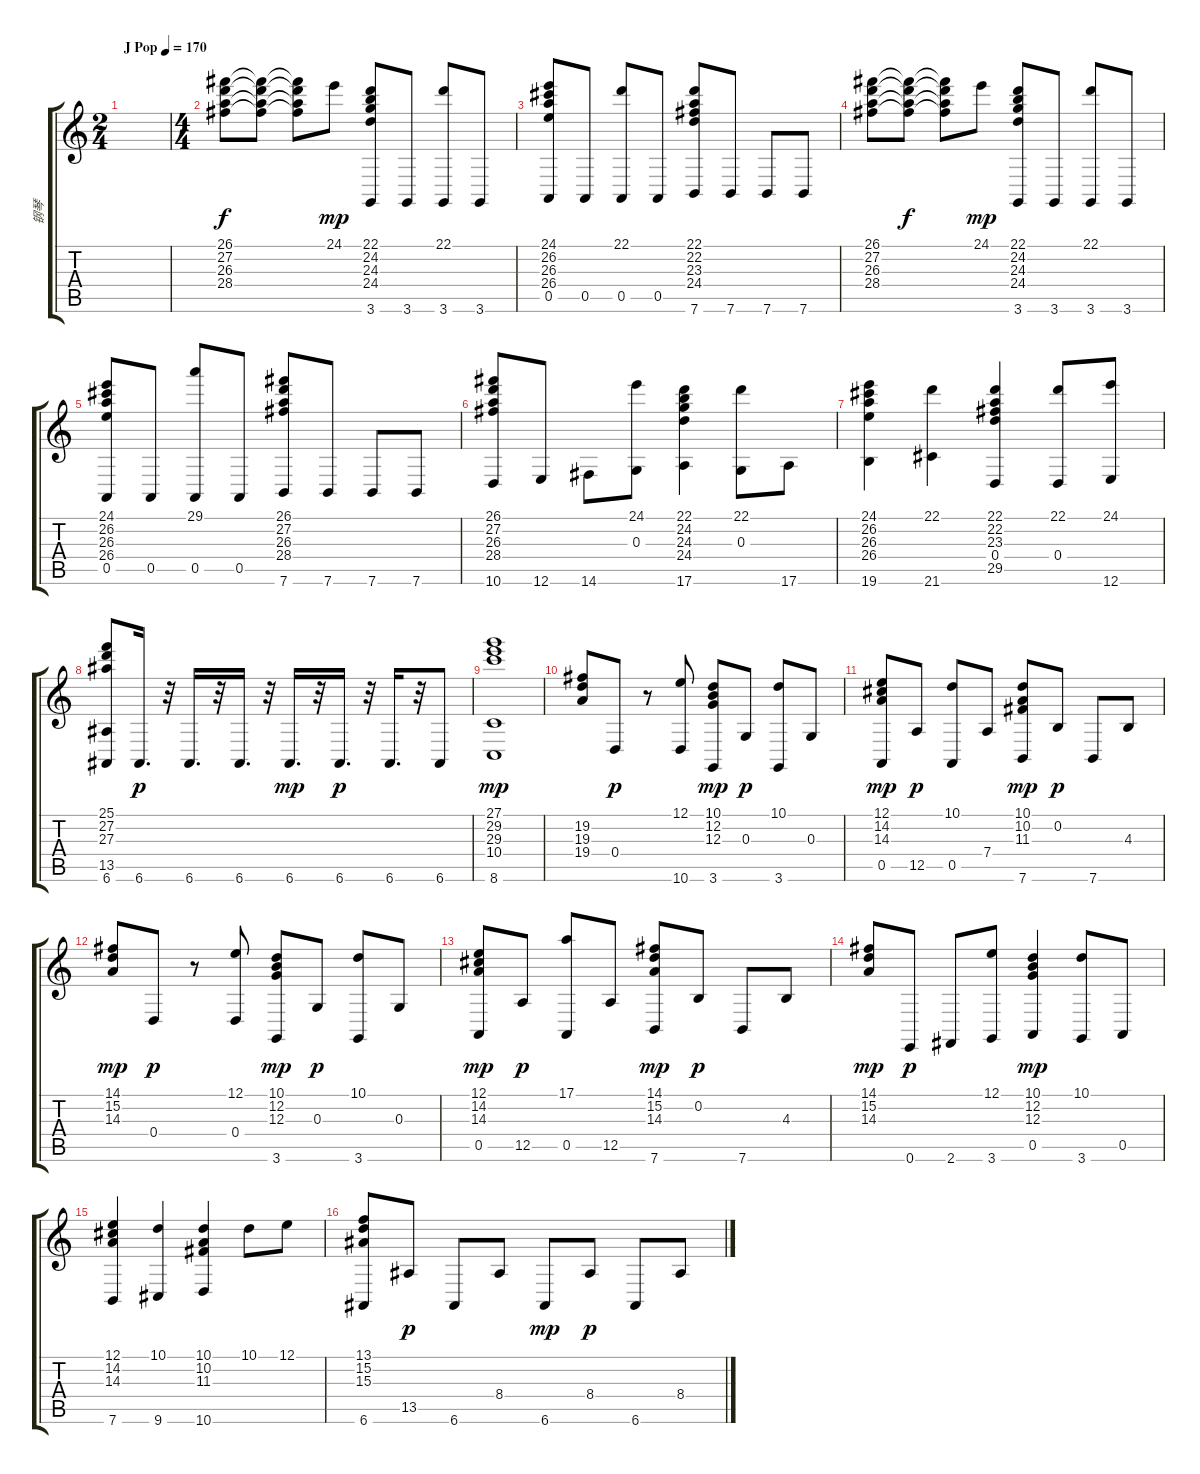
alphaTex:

\track ("钢琴" "钢琴") {instrument electricgrandpiano}
\staff {score tabs}
\tuning (E4 B3 G3 D3 A2 E2) {hide}
\ts (2 4)
\tempo (170 "J Pop")
\clef g2
\ks c
|
\ts (4 4)
(26.1 27.2 26.3 28.4).8{volume 10} (26.1{t} 27.2{t} 26.3{t} 28.4{t}).8{dy f} (26.1{t} 27.2{t} 26.3{t} 28.4{t}).8 24.1.8{dy mp} (22.1 24.2 24.3 24.4 3.6).8 3.6.8 (22.1 3.6).8 3.6.8 |
(24.1 26.2 26.3 26.4 0.5).8 0.5.8 (22.1 0.5).8 0.5.8 (22.1 22.2 23.3 24.4 7.6).8 7.6.8 7.6.8 7.6.8 |
(26.1 27.2 26.3 28.4).8 (26.1{t} 27.2{t} 26.3{t} 28.4{t}).8{dy f} (26.1{t} 27.2{t} 26.3{t} 28.4{t}).8 24.1.8{dy mp} (22.1 24.2 24.3 24.4 3.6).8 3.6.8 (22.1 3.6).8 3.6.8 |
(24.1 26.2 26.3 26.4 0.5).8 0.5.8 (29.1 0.5).8 0.5.8 (26.1 27.2 26.3 28.4 7.6).8 7.6.8 7.6.8 7.6.8 |
(26.1 27.2 26.3 28.4 10.6).8 12.6.8 14.6.8 (24.1 0.3).8 (22.1 24.2 24.3 24.4 17.6).4 (22.1 0.3).8 17.6.8 |
(24.1 26.2 26.3 26.4 19.6).4 (22.1 21.6).4 (22.1 22.2 23.3 0.4 29.5).4 (22.1 0.4).8 (24.1 12.6).8 |
(25.1 27.2 27.3 13.5 6.6).8 6.6.16{d dy p} r.32 6.6.16{d} r.32 6.6.16{d} r.32 6.6.16{d dy mp} r.32 6.6.16{d dy p} r.32 6.6.16{d} r.32 6.6.8 |
(27.1 29.2 29.3 10.4 8.6).1{dy mp} |
(19.2 19.3 19.4).8{volume 16} 0.4.8{dy p} r.8 (12.1 10.6).8 (10.1 12.2 12.3 3.6).8{dy mp} 0.3.8{dy p} (10.1 3.6).8 0.3.8 |
(12.1 14.2 14.3 0.5).8{dy mp} 12.5.8{dy p} (10.1 0.5).8 7.4.8 (10.1 10.2 11.3 7.6).8{dy mp} 0.2.8{dy p} 7.6.8 4.3.8 |
(14.1 15.2 14.3).8{dy mp} 0.4.8{dy p} r.8 (12.1 0.4).8 (10.1 12.2 12.3 3.6).8{dy mp} 0.3.8{dy p} (10.1 3.6).8 0.3.8 |
(12.1 14.2 14.3 0.5).8{dy mp} 12.5.8{dy p} (17.1 0.5).8 12.5.8 (14.1 15.2 14.3 7.6).8{dy mp} 0.2.8{dy p} 7.6.8 4.3.8 |
(14.1 15.2 14.3).8{dy mp} 0.6.8{dy p} 2.6.8 (12.1 3.6).8 (10.1 12.2 12.3 0.5).4{dy mp} (10.1 3.6).8 0.5.8 |
(12.1 14.2 14.3 7.6).4 (10.1 9.6).4 (10.1 10.2 11.3 10.6).4 10.1.8 12.1.8 |
(13.1 15.2 15.3 6.6).8 13.5.8{dy p} 6.6.8 8.4.8 6.6.8{dy mp} 8.4.8{dy p} 6.6.8 8.4.8
